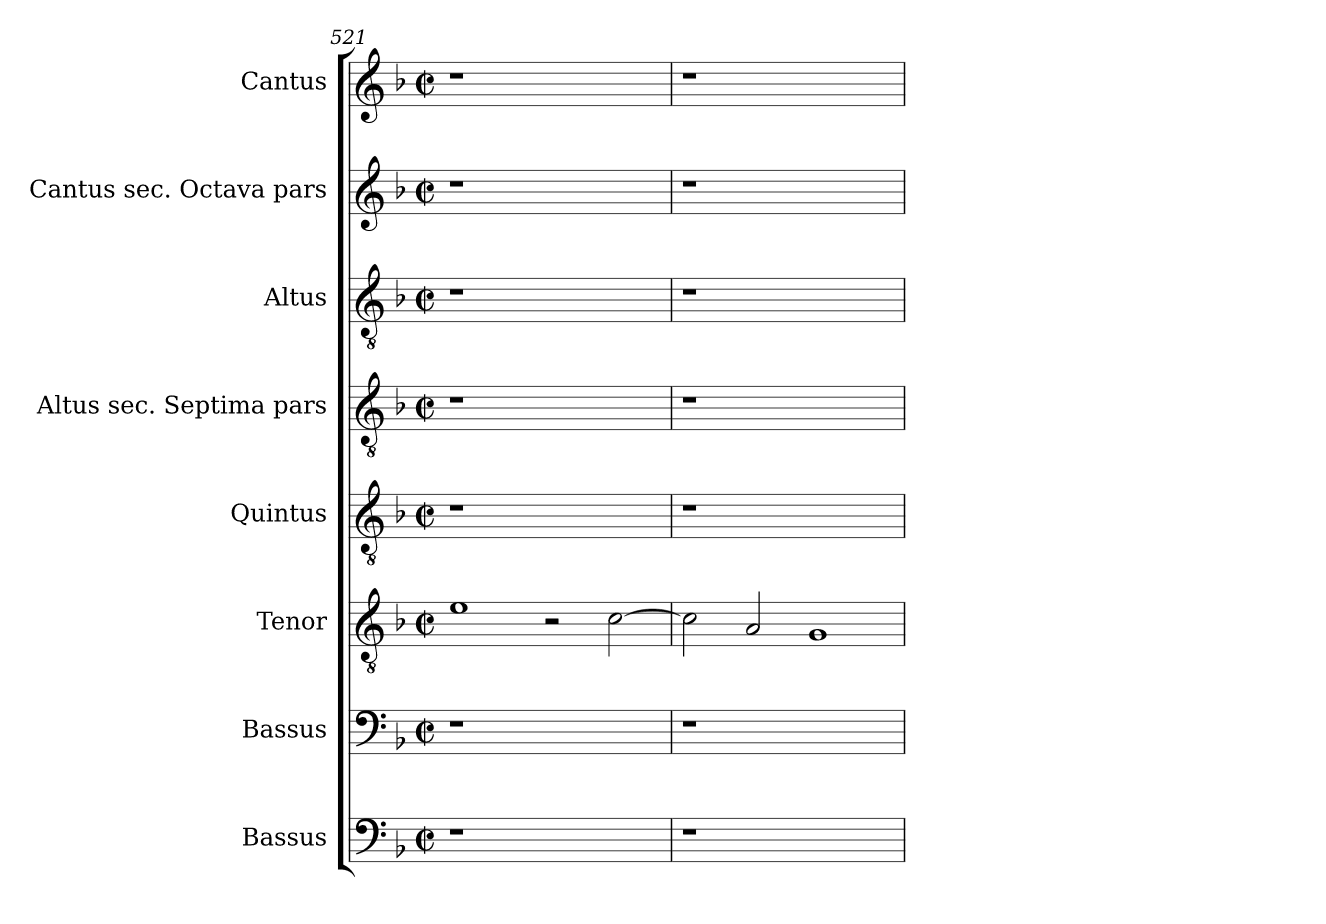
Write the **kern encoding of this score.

**kern	**kern	**kern	**kern	**kern	**kern	**kern	**kern
*part8	*part7	*part6	*part5	*part4	*part3	*part2	*part1
*staff8	*staff7	*staff6	*staff5	*staff4	*staff3	*staff2	*staff1
*I"Bassus	*I"Bassus	*I"Tenor	*I"Quintus	*I"Altus sec. Septima pars	*I"Altus	*I"Cantus sec. Octava pars	*I"Cantus
*	*I'Bassus	*I'Tenor	*I'Quintus	*	*I'Altus	*	*I'Cantus
*clefF4	*clefF4	*clefGv2	*clefGv2	*clefGv2	*clefGv2	*clefG2	*clefG2
*k[b-]	*k[b-]	*k[b-]	*k[b-]	*k[b-]	*k[b-]	*k[b-]	*k[b-]
*F:	*F:	*F:	*F:	*F:	*F:	*F:	*F:
*M2/2	*M2/2	*M2/2	*M2/2	*M2/2	*M2/2	*M2/2	*M2/2
*met(c|)	*met(c|)	*met(c|)	*met(c|)	*met(c|)	*met(c|)	*met(c|)	*met(c|)
=521	=521	=521	=521	=521	=521	=521	=521
1r	1r	1e	1r	1r	1r	1r	1r
1ryy	1ryy	2r	1ryy	1ryy	1ryy	1ryy	1ryy
.	.	[>2c\	.	.	.	.	.
=522	=522	=522	=522	=522	=522	=522	=522
1r	1r	2c\]	1r	1r	1r	1r	1r
.	.	2A/	.	.	.	.	.
1ryy	1ryy	1G	1ryy	1ryy	1ryy	1ryy	1ryy
=	=	=	=	=	=	=	=
*-	*-	*-	*-	*-	*-	*-	*-
